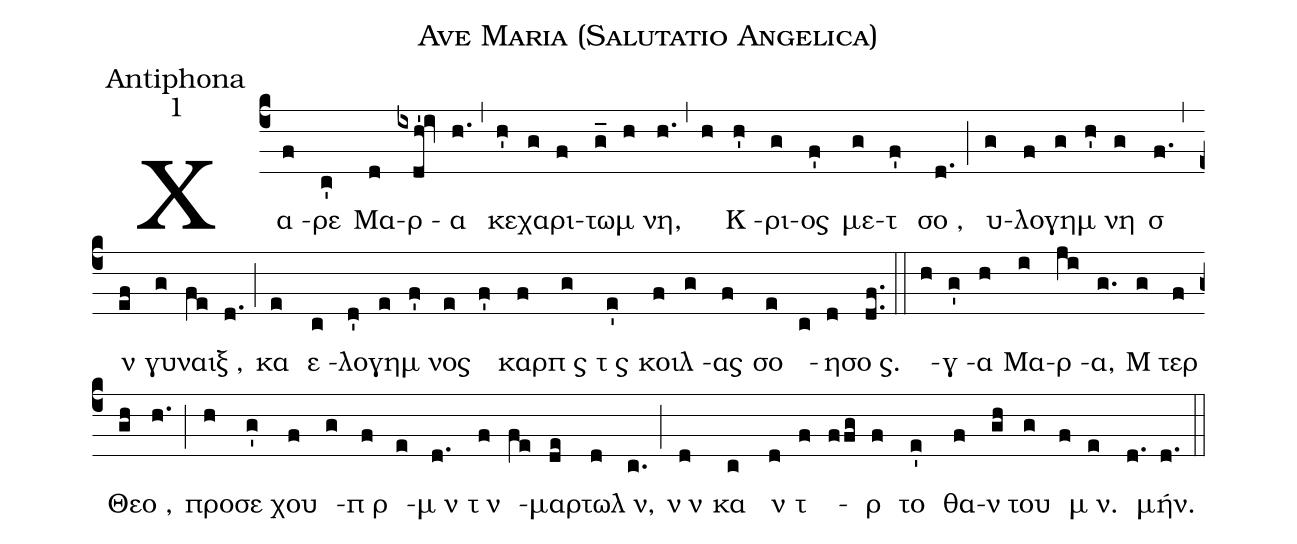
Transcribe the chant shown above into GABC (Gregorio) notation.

name:Ave Maria (Salutatio Angelica);
office-part:Antiphona;
mode:1;
%%
(c4)Χαῖ(f)ρε(c') Μα(d)ρί(ixdh'!iv)α(h.) (,) κε(h')χα(g)ρι(f)τω(g_)μέ(h)νη,(h.) (,)
ὁ(h) Κύ(h')ρι(g)ος(f') με(g)τά(f') σοῦ,(d.) (;)
Ἐυ(g)λο(f)γη(g)μέ(h')νη(g) σὺ(f.) (,) ἐν(ef) γυ(g)ναι(fe)ξὶ,(d.) (;)
καὶ(e) εὐ(c)λο(d')γη(e)μέ(f')νος(e) ὁ(f') καρ(f)πὸς(g) τῆς(e') κοι(f)λί(g)ας(f) σοῦ(e) Ἰ(c)η(d)σούς.(df..) (::)
Ἁ(h)γί(g')α(h) Μα(i)ρί(ji)α,(g.) Μῆ(g)τερ(f) Θε(gh)οῦ,(h.) (;)
προ(h)σεύ(g')χου(f)  ὑ(g)πέρ(f) ἡ(e)μῶν(d.) τῶν(f) ἁ(fe)μαρ(de)τω(d)λῶν,(c.) (;)
νῦν(d) καὶ(c) ἐν(d) τῇ(f) ὥ(ffg)ρᾳ(f) τοῦ(e') θα(f)νά(gh)του(g) ἡ(f)μῶν.(e) Ἀ(d.)μήν.(d.) (::)
